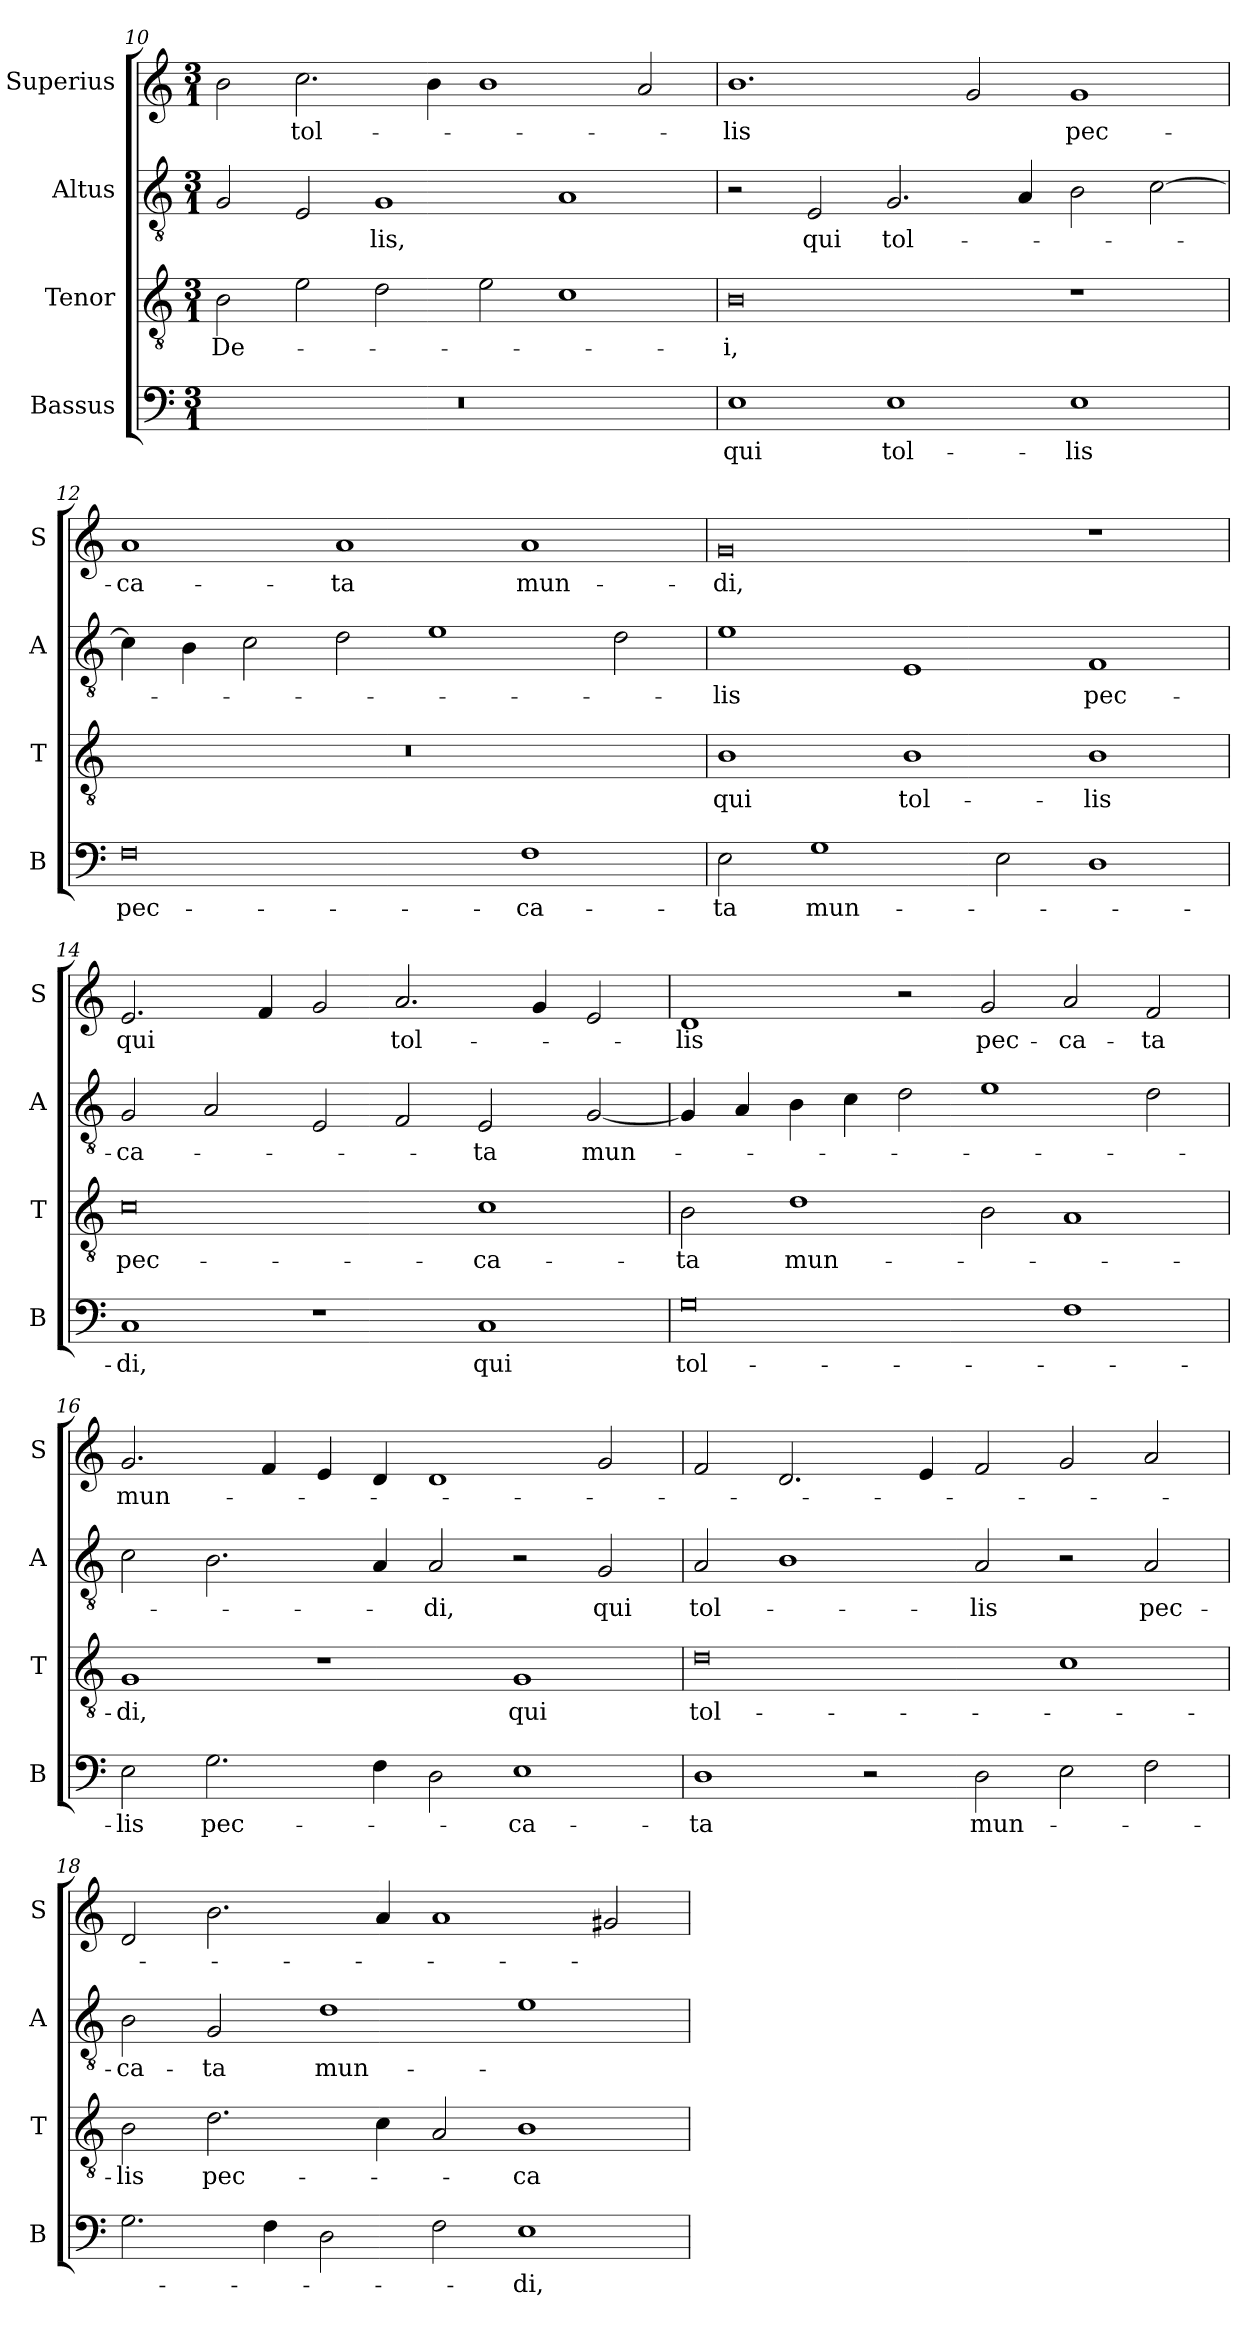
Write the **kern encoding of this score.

**kern	**text	**kern	**text	**kern	**text	**kern	**text
*part4	*part4	*part3	*part3	*part2	*part2	*part1	*part1
*staff4	*staff4	*staff3	*staff3	*staff2	*staff2	*staff1	*staff1
*I"Bassus	*	*I"Tenor	*	*I"Altus	*	*I"Superius	*
*I'B	*	*I'T	*	*I'A	*	*I'S	*
*clefF4	*	*clefGv2	*	*clefGv2	*	*clefG2	*
*k[]	*	*k[]	*	*k[]	*	*k[]	*
*M3/1	*	*M3/1	*	*M3/1	*	*M3/1	*
=10	=10	=10	=10	=10	=10	=10	=10
0.r	.	2B\	De-	2G/	.	2b\	.
.	.	2e\	.	2E/	.	2.cc\	tol-
.	.	2d\	.	1G	-lis,	.	.
.	.	.	.	.	.	4b\	.
.	.	2e\	.	.	.	1b	.
.	.	1c	.	1A	.	.	.
.	.	.	.	.	.	2a/	.
=11	=11	=11	=11	=11	=11	=11	=11
1E	qui	0B	-i,	2r	.	1.b	-lis
.	.	.	.	2E/	qui	.	.
1E	tol-	.	.	2.G/	tol-	.	.
.	.	.	.	.	.	2g/	.
.	.	.	.	4A/	.	.	.
1E	-lis	1r	.	2B\	.	1g	pec-
.	.	.	.	[2c\	.	.	.
=12	=12	=12	=12	=12	=12	=12	=12
0F	pec-	0.r	.	4c\]	.	1a	-ca-
.	.	.	.	4B\	.	.	.
.	.	.	.	2c\	.	.	.
.	.	.	.	2d\	.	1a	-ta
.	.	.	.	1e	.	.	.
1F	-ca-	.	.	.	.	1a	mun-
.	.	.	.	2d\	.	.	.
=13	=13	=13	=13	=13	=13	=13	=13
2E\	-ta	1B	qui	1e	-lis	0g	-di,
1G	mun-	.	.	.	.	.	.
.	.	1B	tol-	1E	.	.	.
2E\	.	.	.	.	.	.	.
1D	.	1B	-lis	1F	pec-	1r	.
=14	=14	=14	=14	=14	=14	=14	=14
1C	-di,	0c	pec-	2G/	-ca-	2.e/	qui
.	.	.	.	2A/	.	.	.
.	.	.	.	.	.	4f/	.
1r	.	.	.	2E/	.	2g/	.
.	.	.	.	2F/	.	2.a/	tol-
1C	qui	1c	-ca-	2E/	-ta	.	.
.	.	.	.	.	.	4g/	.
.	.	.	.	[2G/	mun-	2e/	.
=15	=15	=15	=15	=15	=15	=15	=15
0G	tol-	2B\	-ta	4G/]	.	1d	-lis
.	.	.	.	4A/	.	.	.
.	.	1d	mun-	4B\	.	.	.
.	.	.	.	4c\	.	.	.
.	.	.	.	2d\	.	2r	.
.	.	2B\	.	1e	.	2g/	pec-
1F	.	1A	.	.	.	2a/	-ca-
.	.	.	.	2d\	.	2f/	-ta
=16	=16	=16	=16	=16	=16	=16	=16
2E\	-lis	1G	-di,	2c\	.	2.g/	mun-
2.G\	pec-	.	.	2.B\	.	.	.
.	.	.	.	.	.	4f/	.
.	.	1r	.	.	.	4e/	.
4F\	.	.	.	4A/	.	4d/	.
2D\	.	.	.	2A/	-di,	1d	.
1E	-ca-	1G	qui	2r	.	.	.
.	.	.	.	2G/	qui	2g/	.
=17	=17	=17	=17	=17	=17	=17	=17
1D	-ta	0d	tol-	2A/	tol-	2f/	.
.	.	.	.	1B	.	2.d/	.
2r	.	.	.	.	.	.	.
.	.	.	.	.	.	4e/	.
2D\	mun-	.	.	2A/	-lis	2f/	.
2E\	.	1c	.	2r	.	2g/	.
2F\	.	.	.	2A/	pec-	2a/	.
=18	=18	=18	=18	=18	=18	=18	=18
2.G\	.	2B\	-lis	2B\	-ca-	2d/	.
.	.	2.d\	pec-	2G/	-ta	2.b\	.
4F\	.	.	.	.	.	.	.
2D\	.	.	.	1d	mun-	.	.
.	.	4c\	.	.	.	4a/	.
2F\	.	2A/	.	.	.	1a	.
1E	-di,	1B	-ca-	1e	.	.	.
.	.	.	.	.	.	2g#X/	.
=	=	=	=	=	=	=	=
*-	*-	*-	*-	*-	*-	*-	*-
